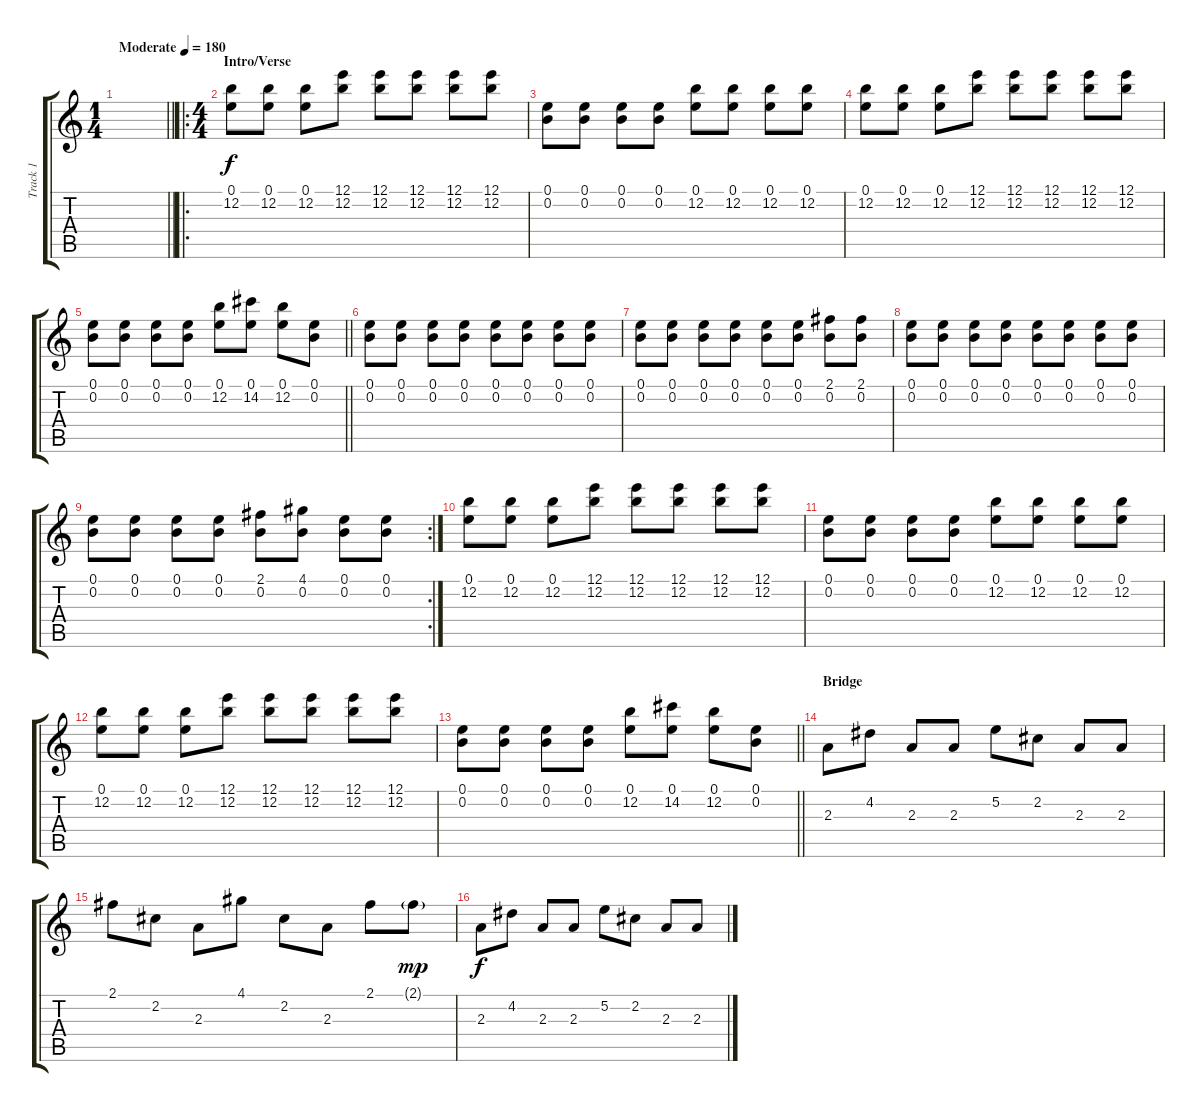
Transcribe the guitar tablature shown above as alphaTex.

\track ("Track 1" "Track 1") {instrument distortionguitar}
\staff {score tabs}
\tuning (E4 B3 G3 D3 A2 E2) {hide}
\ts (1 4)
\tempo (180 "Moderate")
\clef g2
\barLineRight lightlight
\ks c
|
\ro
\ts (4 4)
\section ("" "Intro/Verse")
(0.1 12.2).8 (0.1 12.2).8 (0.1 12.2).8 (12.1 12.2).8 (12.1 12.2).8 (12.1 12.2).8 (12.1 12.2).8 (12.1 12.2).8 |
(0.1 0.2).8 (0.1 0.2).8 (0.1 0.2).8 (0.1 0.2).8 (0.1 12.2).8 (0.1 12.2).8 (0.1 12.2).8 (0.1 12.2).8 |
(0.1 12.2).8 (0.1 12.2).8 (0.1 12.2).8 (12.1 12.2).8 (12.1 12.2).8 (12.1 12.2).8 (12.1 12.2).8 (12.1 12.2).8 |
\barLineRight lightlight
(0.1 0.2).8 (0.1 0.2).8 (0.1 0.2).8 (0.1 0.2).8 (0.1 12.2).8 (0.1 14.2).8 (0.1 12.2).8 (0.1 0.2).8 |
(0.1 0.2).8 (0.1 0.2).8 (0.1 0.2).8 (0.1 0.2).8 (0.1 0.2).8 (0.1 0.2).8 (0.1 0.2).8 (0.1 0.2).8 |
(0.1 0.2).8 (0.1 0.2).8 (0.1 0.2).8 (0.1 0.2).8 (0.1 0.2).8 (0.1 0.2).8 (2.1 0.2).8 (2.1 0.2).8 |
(0.1 0.2).8 (0.1 0.2).8 (0.1 0.2).8 (0.1 0.2).8 (0.1 0.2).8 (0.1 0.2).8 (0.1 0.2).8 (0.1 0.2).8 |
\rc 2
(0.1 0.2).8 (0.1 0.2).8 (0.1 0.2).8 (0.1 0.2).8 (2.1 0.2).8 (4.1 0.2).8 (0.1 0.2).8 (0.1 0.2).8 |
(0.1 12.2).8 (0.1 12.2).8 (0.1 12.2).8 (12.1 12.2).8 (12.1 12.2).8 (12.1 12.2).8 (12.1 12.2).8 (12.1 12.2).8 |
(0.1 0.2).8 (0.1 0.2).8 (0.1 0.2).8 (0.1 0.2).8 (0.1 12.2).8 (0.1 12.2).8 (0.1 12.2).8 (0.1 12.2).8 |
(0.1 12.2).8 (0.1 12.2).8 (0.1 12.2).8 (12.1 12.2).8 (12.1 12.2).8 (12.1 12.2).8 (12.1 12.2).8 (12.1 12.2).8 |
\barLineRight lightlight
(0.1 0.2).8 (0.1 0.2).8 (0.1 0.2).8 (0.1 0.2).8 (0.1 12.2).8 (0.1 14.2).8 (0.1 12.2).8 (0.1 0.2).8 |
\section ("" "Bridge")
2.3.8 4.2.8 2.3.8 2.3.8 5.2.8 2.2.8 2.3.8 2.3.8 |
2.1.8 2.2.8 2.3.8 4.1.8 2.2.8 2.3.8 2.1.8 2.1{g}.8{dy mp} |
2.3.8{dy f} 4.2.8 2.3.8 2.3.8 5.2.8 2.2.8 2.3.8 2.3.8
